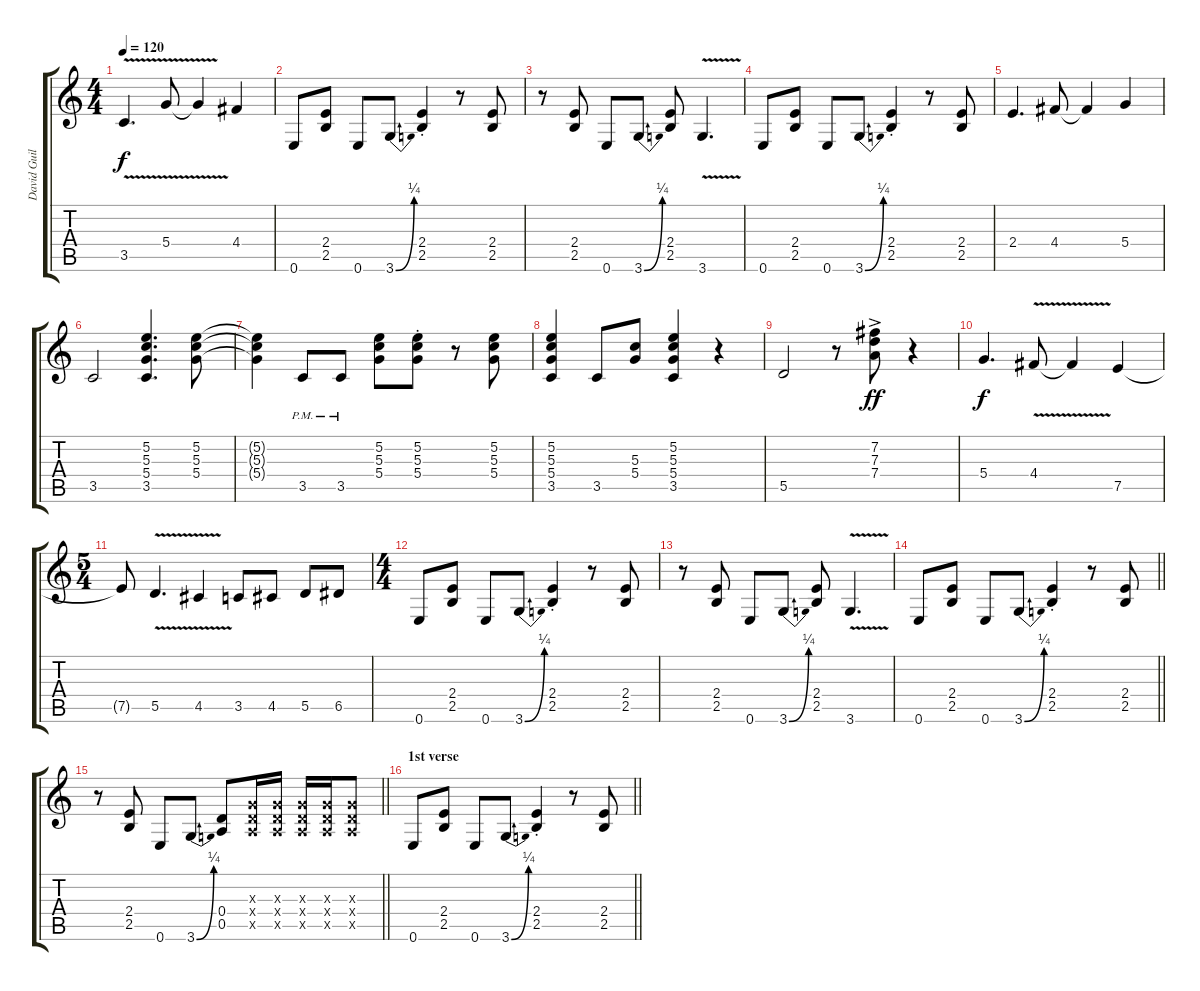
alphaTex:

\track ("David Guilmour" "David Guil") {instrument electricguitarjazz}
\staff {score tabs}
\tuning (E4 B3 G3 D3 A2 E2) {hide}
\ts (4 4)
\tempo 120
\clef g2
\ks c
3.5{v}.4{d dy f volume 12} 5.4{v}.8 5.4{t}.4 4.4.4 |
0.6.8 (2.4 2.5).8 0.6.8 3.6{be (bend 0 0 60 1)}.8 (2.4{st} 2.5{st}).4 r.8 (2.4 2.5).8 |
r.8 (2.4 2.5).8 0.6.8 3.6{be (bend 0 0 60 1)}.8 (2.4 2.5).8 3.6{v}.4{d} |
0.6.8 (2.4 2.5).8 0.6.8 3.6{be (bend 0 0 60 1)}.8 (2.4{st} 2.5{st}).4 r.8 (2.4 2.5).8 |
2.4.4{d} 4.4.8 4.4{t}.4 5.4.4 |
3.5.2 (5.2 5.3 5.4 3.5).4{d} (5.2 5.3 5.4).8 |
(5.2{t} 5.3{t} 5.4{t}).4 3.5{pm}.8 3.5{pm}.8 (5.2 5.3 5.4).8 (5.2{st} 5.3{st} 5.4{st}).8 r.8 (5.2 5.3 5.4).8 |
(5.2 5.3 5.4 3.5).4 3.5.8 (5.3 5.4).8 (5.2 5.3 5.4 3.5).4 r.4 |
5.5.2 r.8 (7.2{ac} 7.3{ac} 7.4{ac}).8{dy ff} r.4 |
5.4.4{d dy f} 4.4{v}.8 4.4{t}.4 7.5.4 |
\ts (5 4)
7.5{t}.8 5.5{v}.4{d} 4.5{v}.4 3.5.8 4.5.8 5.5.8 6.5.8 |
\ts (4 4)
0.6.8 (2.4 2.5).8 0.6.8 3.6{be (bend 0 0 60 1)}.8 (2.4{st} 2.5{st}).4 r.8 (2.4 2.5).8 |
r.8 (2.4 2.5).8 0.6.8 3.6{be (bend 0 0 60 1)}.8 (2.4 2.5).8 3.6{v}.4{d} |
\barLineRight lightlight
0.6.8 (2.4 2.5).8 0.6.8 3.6{be (bend 0 0 60 1)}.8 (2.4{st} 2.5{st}).4 r.8 (2.4 2.5).8 |
\barLineRight lightlight
r.8 (2.4 2.5).8 0.6.8 3.6{be (bend 0 0 60 1)}.8 (0.4 0.5).8 (0.3{x} 0.4{x} 0.5{x}).16 (0.3{x} 0.4{x} 0.5{x}).16 (0.3{x} 0.4{x} 0.5{x}).16 (0.3{x} 0.4{x} 0.5{x}).16 (0.3{x} 0.4{x} 0.5{x}).8 |
\section ("" "1st verse")
\barLineRight lightlight
0.6.8 (2.4 2.5).8 0.6.8 3.6{be (bend 0 0 60 1)}.8 (2.4{st} 2.5{st}).4 r.8 (2.4 2.5).8
